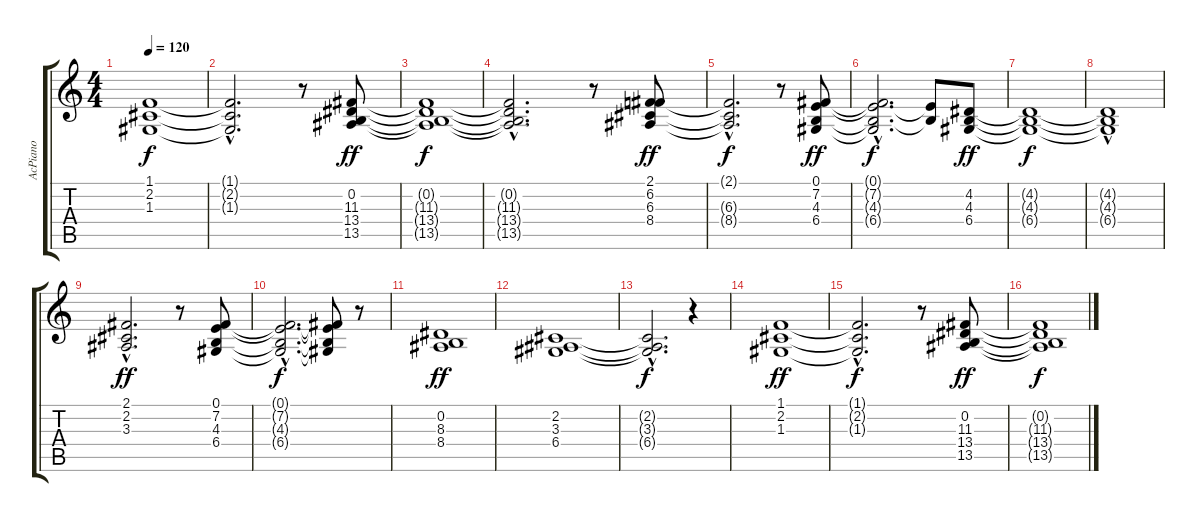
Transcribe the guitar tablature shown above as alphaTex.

\track ("AcPiano " "AcPiano ") {instrument acousticgrandpiano}
\staff {score tabs}
\tuning (E4 B3 G3 D3 A2 E2) {hide}
\ts (4 4)
\tempo 120
\clef g2
\ks c
(1.1{t} 2.2{t} 1.3{t}).1{dy f} |
(1.1{hac t} 2.2{hac t} 1.3{hac t}).2{d} r.8 (0.2 11.3 13.4 13.5).8{dy ff} |
(0.2{t} 11.3{t} 13.4{t} 13.5{t}).1{dy f} |
(0.2{hac t} 11.3{hac t} 13.4{hac t} 13.5{hac t}).2{d} r.8 (2.1 6.2 6.3 8.4).8{dy ff} |
(2.1{hac t} 6.3{hac t} 8.4{hac t}).2{d dy f} r.8 (0.1 7.2 4.3 6.4).8{dy ff} |
(0.1{hac t} 7.2{hac t} 4.3{hac t} 6.4{hac t}).2{d dy f} (0.1{t} 4.3{t}).8 (4.2 4.3 6.4).8{dy ff} |
(4.2{t} 4.3{t} 6.4{t}).1{dy f} |
(4.2{t} 4.3{hac t} 6.4{hac t}).1 |
(2.1{hac} 2.2{hac} 3.3{hac}).2{d dy ff} r.8 (0.1 7.2 4.3 6.4).8 |
(0.1{hac t} 7.2{hac t} 4.3{hac t} 6.4{hac t}).2{d dy f} (0.1{t} 7.2{t} 4.3{t} 6.4{t}).8 r.8 |
(0.2 8.3 8.4).1{dy ff} |
(2.2 3.3 6.4).1 |
(2.2{hac t} 3.3{hac t} 6.4{hac t}).2{d dy f} r.4 |
(1.1 2.2 1.3).1{dy ff} |
(1.1{hac t} 2.2{hac t} 1.3{hac t}).2{d dy f} r.8 (0.2 11.3 13.4 13.5).8{dy ff} |
(0.2{t} 11.3{t} 13.4{t} 13.5{t}).1{dy f}
